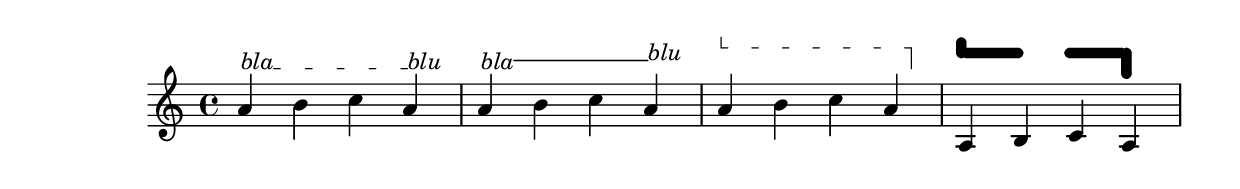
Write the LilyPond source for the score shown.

%% Do not edit this file; it is automatically
%% generated from LSR http://lsr.dsi.unimi.it
%% This file is in the public domain.
\version "2.13.10"

\header {
  lsrtags = "expressive-marks, text, tweaks-and-overrides"

%% Translation of GIT committish: 45fc8488655f9ea122d1ec6e3328892618bd6971
  texidoces = "
Las instrucciones @code{\\startTextSpan} y @code{\\stopTextSpan}
permiten la creación de elementos de extensión textuales tan
fácilmente como indicaciones de pedal u
octavaciones. Sobreescribimos ciertas propiedades del objeto
@code{TextSpanner} para modificar su salida.

"
  doctitlees = "Crear elementos de extensión textuales"

  texidoc = "
The @code{\\startTextSpan} and @code{\\stopTextSpan} commands allow the
creation of text spanners as easily as pedal indications or
octavations. Override some properties of the @code{TextSpanner} object
to modify its output.

"
  doctitle = "Creating text spanners"
} % begin verbatim

\paper { ragged-right = ##f }

\relative c'' {
  \override TextSpanner #'(bound-details left text) = #"bla"
  \override TextSpanner #'(bound-details right text) = #"blu"
  a4 \startTextSpan
  b4 c
  a4 \stopTextSpan

  \override TextSpanner #'style = #'line
  \once \override TextSpanner
    #'(bound-details left stencil-align-dir-y) = #CENTER
  a4 \startTextSpan
  b4 c
  a4 \stopTextSpan

  \override TextSpanner #'style = #'dashed-line
  \override TextSpanner #'(bound-details left text) =
    \markup { \draw-line #'(0 . 1) }
  \override TextSpanner #'(bound-details right text) =
    \markup { \draw-line #'(0 . -2) }
  \once \override TextSpanner #'(bound-details right padding) = #-2

  a4 \startTextSpan
  b4 c
  a4 \stopTextSpan

  \set Staff.middleCPosition = #-13
  \override TextSpanner #'dash-period = #10
  \override TextSpanner #'dash-fraction = #0.5
  \override TextSpanner #'thickness = #10
  a4 \startTextSpan
  b4 c
  a4 \stopTextSpan
}

